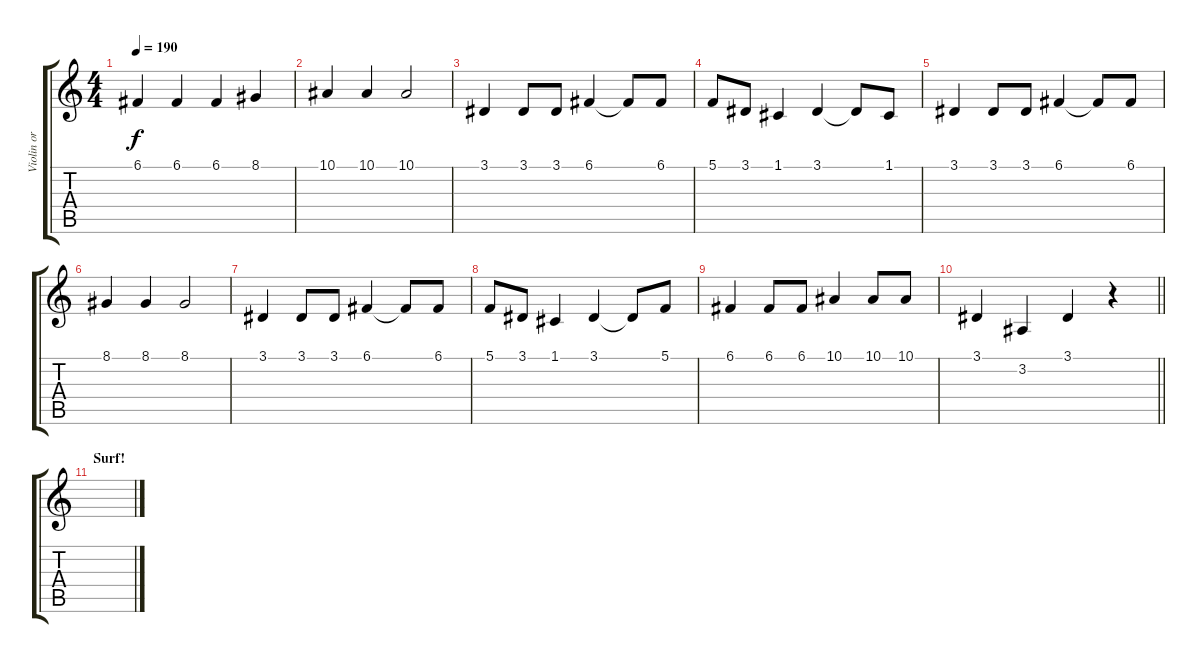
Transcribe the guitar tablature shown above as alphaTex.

\track ("Violin or Some Shit" "Violin or ") {instrument violin}
\staff {score tabs}
\tuning (C4 G3 Eb3 Bb2 F2 C2) {hide}
\ts (4 4)
\tempo 190
\clef g2
\ks c
6.1.4{dy f} 6.1.4 6.1.4 8.1.4 |
10.1.4 10.1.4 10.1.2 |
3.1.4 3.1.8 3.1.8 6.1.4 6.1{t}.8 6.1.8 |
5.1.8 3.1.8 1.1.4 3.1.4 3.1{t}.8 1.1.8 |
3.1.4 3.1.8 3.1.8 6.1.4 6.1{t}.8 6.1.8 |
8.1.4 8.1.4 8.1.2 |
3.1.4 3.1.8 3.1.8 6.1.4 6.1{t}.8 6.1.8 |
5.1.8 3.1.8 1.1.4 3.1.4 3.1{t}.8 5.1.8 |
6.1.4 6.1.8 6.1.8 10.1.4 10.1.8 10.1.8 |
\barLineRight lightlight
3.1.4 3.2.4 3.1.4 r.4 |
\section ("" "Surf!")
